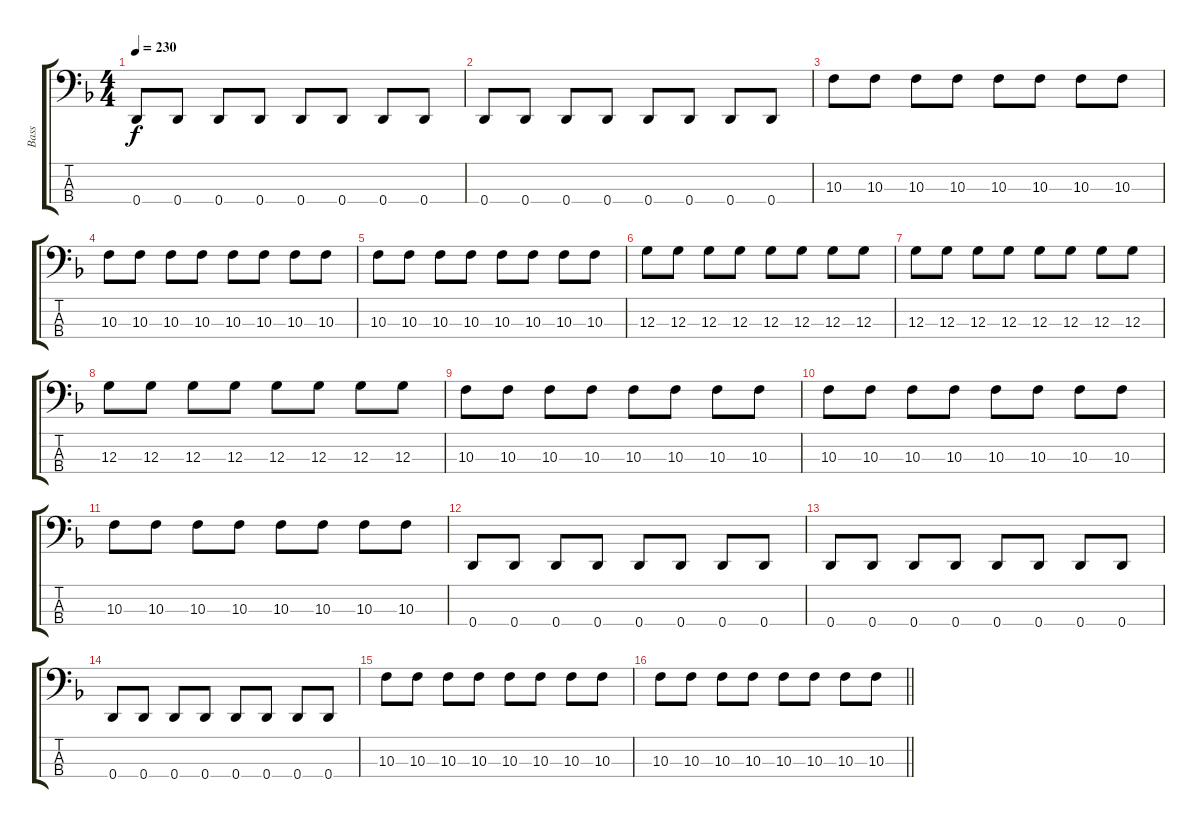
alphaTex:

\track ("Bass" "Bass") {instrument electricbasspick}
\staff {score tabs}
\tuning (F2 C2 G1 D1) {hide}
\ts (4 4)
\tempo 230
\clef f4
\ks f
0.4.8{dy f} 0.4.8 0.4.8 0.4.8 0.4.8 0.4.8 0.4.8 0.4.8 |
0.4.8 0.4.8 0.4.8 0.4.8 0.4.8 0.4.8 0.4.8 0.4.8 |
10.3.8 10.3.8 10.3.8 10.3.8 10.3.8 10.3.8 10.3.8 10.3.8 |
10.3.8 10.3.8 10.3.8 10.3.8 10.3.8 10.3.8 10.3.8 10.3.8 |
10.3.8 10.3.8 10.3.8 10.3.8 10.3.8 10.3.8 10.3.8 10.3.8 |
12.3.8 12.3.8 12.3.8 12.3.8 12.3.8 12.3.8 12.3.8 12.3.8 |
12.3.8 12.3.8 12.3.8 12.3.8 12.3.8 12.3.8 12.3.8 12.3.8 |
12.3.8 12.3.8 12.3.8 12.3.8 12.3.8 12.3.8 12.3.8 12.3.8 |
10.3.8 10.3.8 10.3.8 10.3.8 10.3.8 10.3.8 10.3.8 10.3.8 |
10.3.8 10.3.8 10.3.8 10.3.8 10.3.8 10.3.8 10.3.8 10.3.8 |
10.3.8 10.3.8 10.3.8 10.3.8 10.3.8 10.3.8 10.3.8 10.3.8 |
0.4.8 0.4.8 0.4.8 0.4.8 0.4.8 0.4.8 0.4.8 0.4.8 |
0.4.8 0.4.8 0.4.8 0.4.8 0.4.8 0.4.8 0.4.8 0.4.8 |
0.4.8 0.4.8 0.4.8 0.4.8 0.4.8 0.4.8 0.4.8 0.4.8 |
10.3.8 10.3.8 10.3.8 10.3.8 10.3.8 10.3.8 10.3.8 10.3.8 |
\barLineRight lightlight
10.3.8 10.3.8 10.3.8 10.3.8 10.3.8 10.3.8 10.3.8 10.3.8
